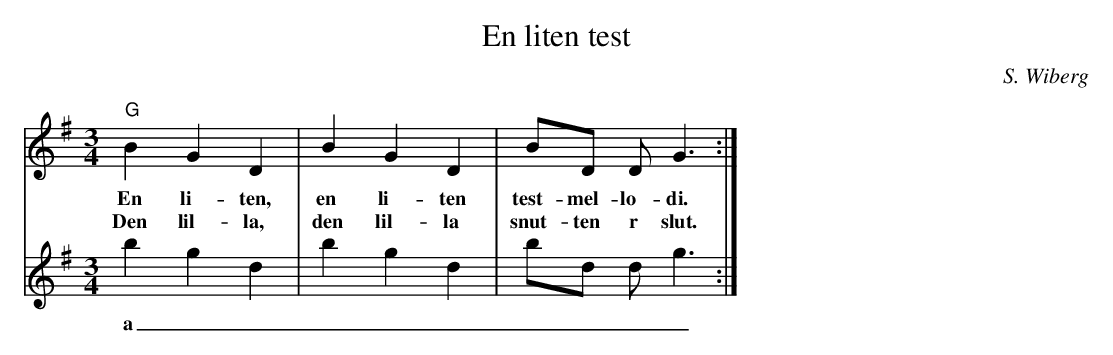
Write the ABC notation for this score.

X:1
T:En liten test
M:3/4
L:1/8
C:S. Wiberg
K:G
V:1
"G" B2G2D2 | B2G2D2 | BD D G3:|
w:En li-ten, en li-ten test-mel-lo-di. __________
w:Den lil-la, den lil-la snut-ten  r slut.
V:2
b2g2d2 | b2g2d2 | bd d g3:|
w:a ___________________
